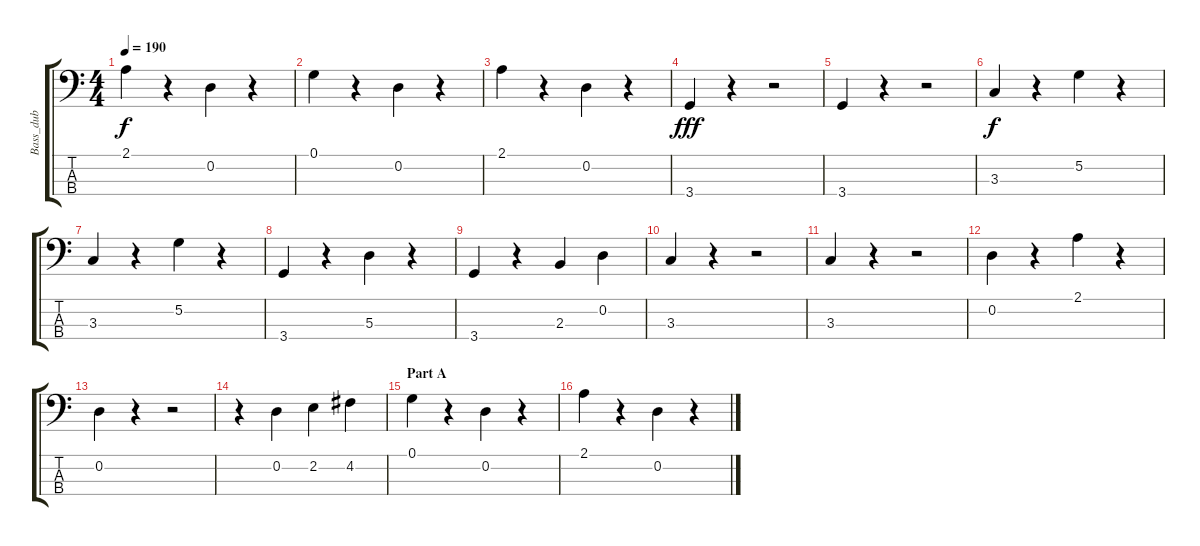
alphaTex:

\track ("Bass_dub" "Bass_dub") {instrument electricguitarmuted}
\staff {score tabs}
\tuning (G2 D2 A1 E1) {hide}
\ts (4 4)
\tempo 190
\clef f4
\ks c
2.1.4{dy f} r.4 0.2.4 r.4 |
0.1.4 r.4 0.2.4 r.4 |
2.1.4 r.4 0.2.4 r.4 |
3.4.4{dy fff} r.4 r.2 |
3.4.4 r.4 r.2 |
3.3.4{dy f} r.4 5.2.4 r.4 |
3.3.4 r.4 5.2.4 r.4 |
3.4.4 r.4 5.3.4 r.4 |
3.4.4 r.4 2.3.4 0.2.4 |
3.3.4 r.4 r.2 |
3.3.4 r.4 r.2 |
0.2.4 r.4 2.1.4 r.4 |
0.2.4 r.4 r.2 |
r.4 0.2.4 2.2.4 4.2.4 |
\section ("" "Part A")
0.1.4 r.4 0.2.4 r.4 |
2.1.4 r.4 0.2.4 r.4
